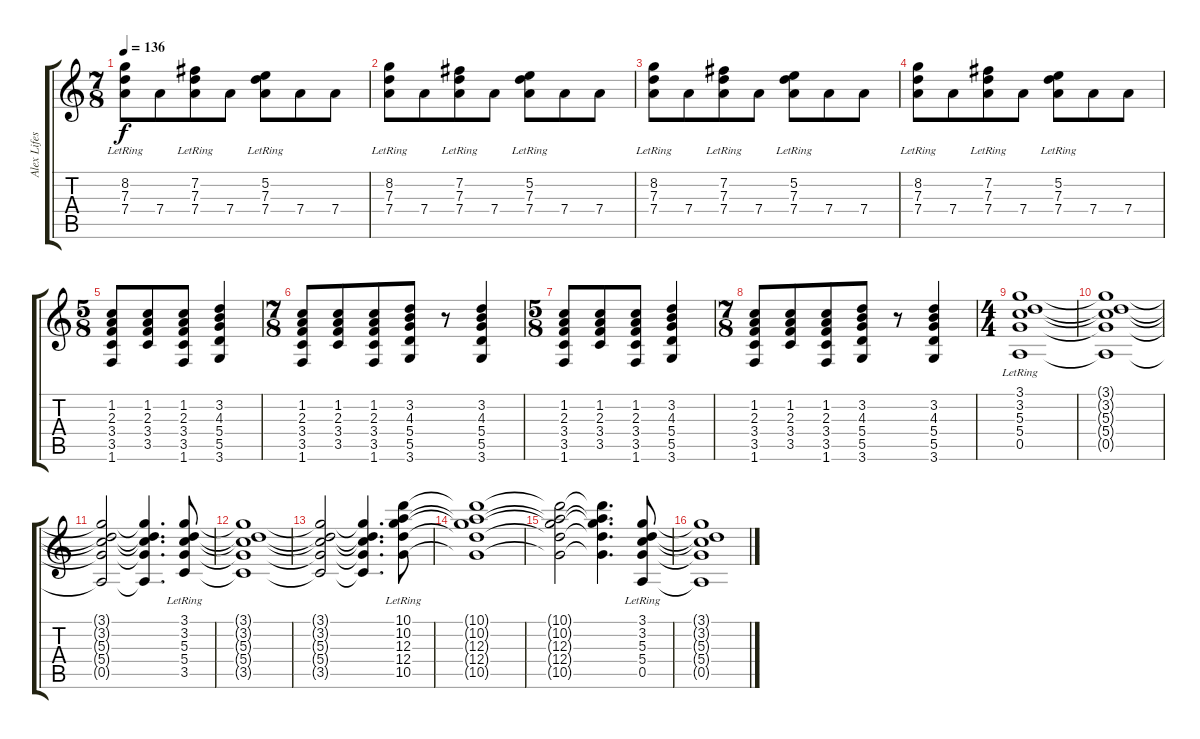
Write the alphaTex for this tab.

\track ("Alex Lifeson" "Alex Lifes") {instrument overdrivenguitar}
\staff {score tabs}
\tuning (E4 B3 G3 D3 A2 E2) {hide}
\ts (7 8)
\tempo 136
\clef g2
\ks c
(8.2{lr} 7.3{lr} 7.4{lr}).8{dy f} 7.4.8 (7.2{lr} 7.3{lr} 7.4{lr}).8 7.4.8 (5.2{lr} 7.3{lr} 7.4{lr}).8 7.4.8 7.4.8 |
(8.2{lr} 7.3{lr} 7.4{lr}).8 7.4.8 (7.2{lr} 7.3{lr} 7.4{lr}).8 7.4.8 (5.2{lr} 7.3{lr} 7.4{lr}).8 7.4.8 7.4.8 |
(8.2{lr} 7.3{lr} 7.4{lr}).8 7.4.8 (7.2{lr} 7.3{lr} 7.4{lr}).8 7.4.8 (5.2{lr} 7.3{lr} 7.4{lr}).8 7.4.8 7.4.8 |
(8.2{lr} 7.3{lr} 7.4{lr}).8 7.4.8 (7.2{lr} 7.3{lr} 7.4{lr}).8 7.4.8 (5.2{lr} 7.3{lr} 7.4{lr}).8 7.4.8 7.4.8 |
\ts (5 8)
(1.2 2.3 3.4 3.5 1.6).8 (1.2 2.3 3.4 3.5).8 (1.2 2.3 3.4 3.5 1.6).8 (3.2 4.3 5.4 5.5 3.6).4 |
\ts (7 8)
(1.2 2.3 3.4 3.5 1.6).8 (1.2 2.3 3.4 3.5).8 (1.2 2.3 3.4 3.5 1.6).8 (3.2 4.3 5.4 5.5 3.6).8 r.8 (3.2 4.3 5.4 5.5 3.6).4 |
\ts (5 8)
(1.2 2.3 3.4 3.5 1.6).8 (1.2 2.3 3.4 3.5).8 (1.2 2.3 3.4 3.5 1.6).8 (3.2 4.3 5.4 5.5 3.6).4 |
\ts (7 8)
(1.2 2.3 3.4 3.5 1.6).8 (1.2 2.3 3.4 3.5).8 (1.2 2.3 3.4 3.5 1.6).8 (3.2 4.3 5.4 5.5 3.6).8 r.8 (3.2 4.3 5.4 5.5 3.6).4 |
\ts (4 4)
(3.1{lr} 3.2{lr} 5.3{lr} 5.4{lr} 0.5{lr}).1{instrument overdrivenguitar} |
(3.1{t} 3.2{t} 5.3{t} 5.4{t} 0.5{t}).1 |
(3.1{t} 3.2{t} 5.3{t} 5.4{t} 0.5{t}).2 (3.1{t} 3.2{t} 5.3{t} 5.4{t} 0.5{t}).4{d} (3.1{lr} 3.2{lr} 5.3{lr} 5.4{lr} 3.5{lr}).8 |
(3.1{t} 3.2{t} 5.3{t} 5.4{t} 3.5{t}).1 |
(3.1{t} 3.2{t} 5.3{t} 5.4{t} 3.5{t}).2 (3.1{t} 3.2{t} 5.3{t} 5.4{t} 3.5{t}).4{d} (10.1{lr} 10.2{lr} 12.3{lr} 12.4{lr} 10.5{lr}).8 |
(10.1{t} 10.2{t} 12.3{t} 12.4{t} 10.5{t}).1 |
(10.1{t} 10.2{t} 12.3{t} 12.4{t} 10.5{t}).2 (10.1{t} 10.2{t} 12.3{t} 12.4{t} 10.5{t}).4{d} (3.1{lr} 3.2{lr} 5.3{lr} 5.4{lr} 0.5{lr}).8 |
(3.1{t} 3.2{t} 5.3{t} 5.4{t} 0.5{t}).1
